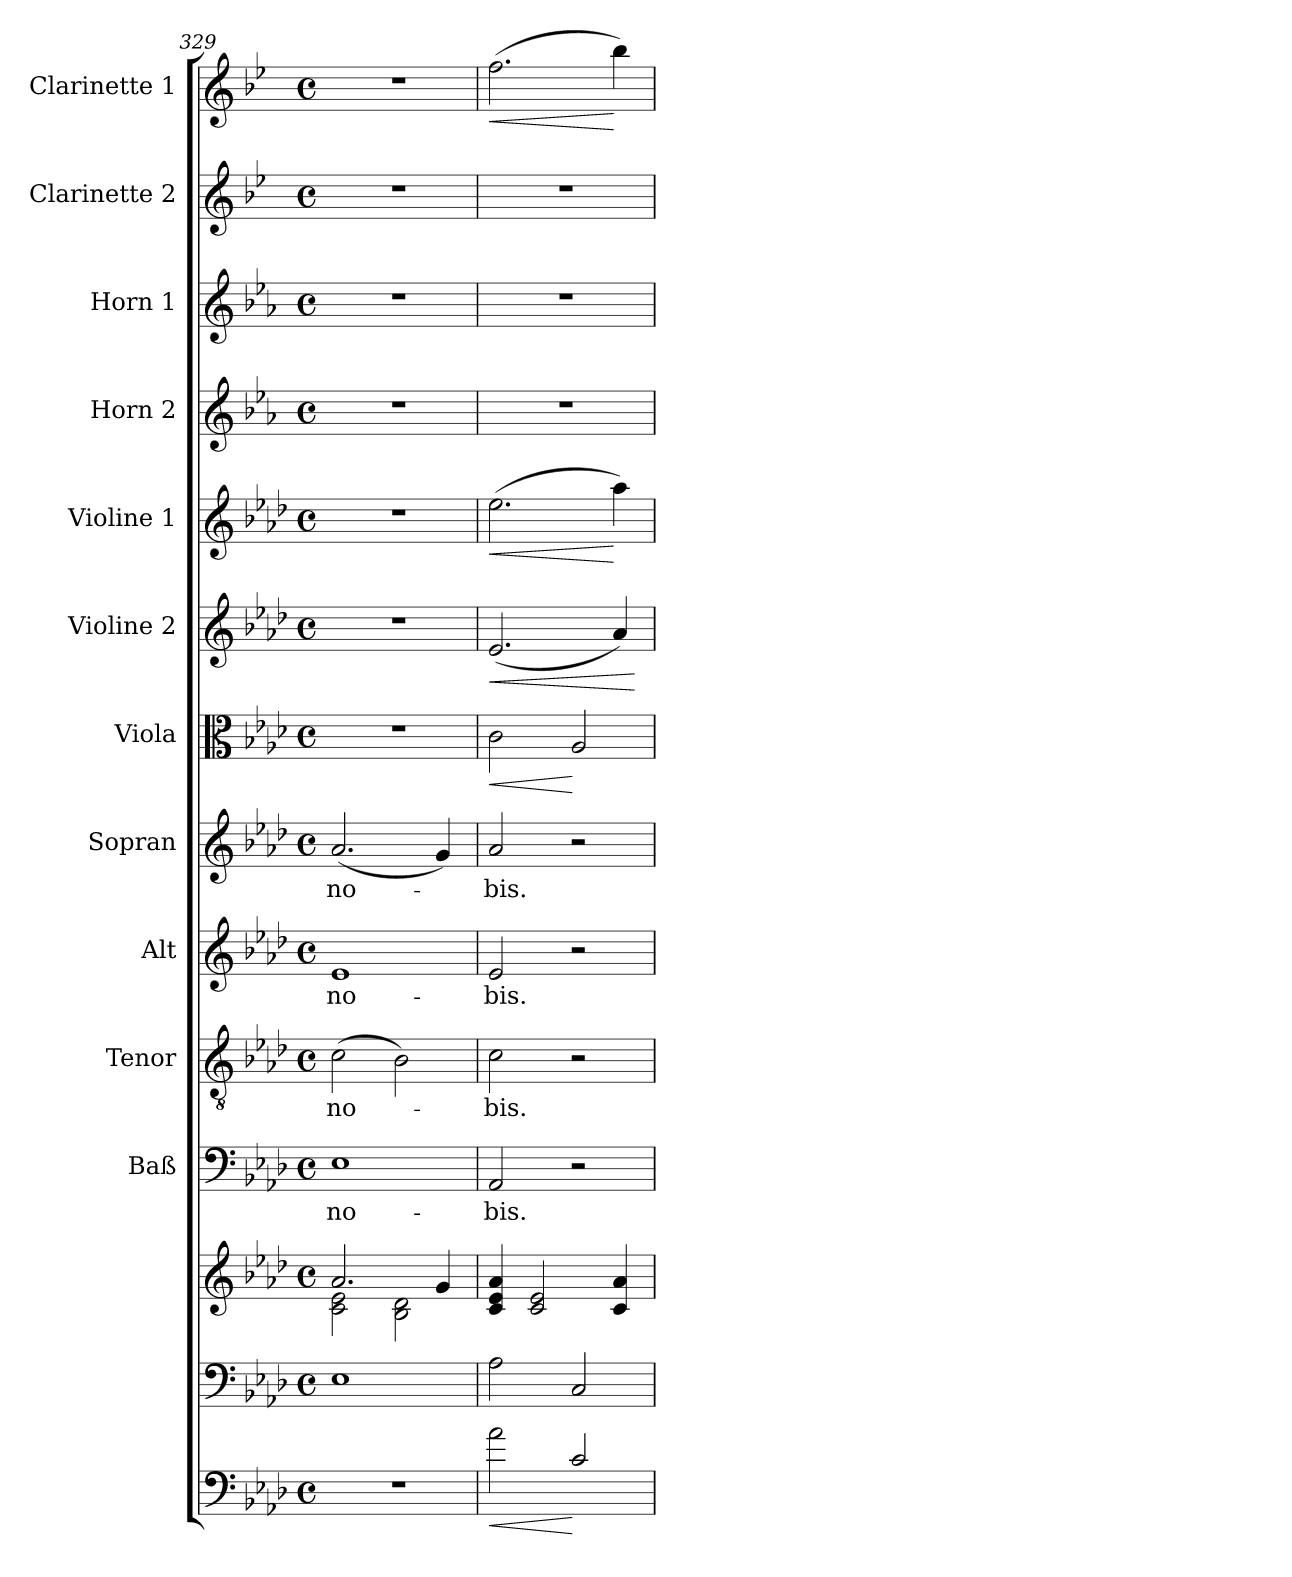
**kern	**dynam	**kern	**kern	**kern	**text	**kern	**text	**kern	**text	**kern	**text	**kern	**dynam	**kern	**dynam	**kern	**dynam	**kern	**kern	**kern	**kern	**dynam
*part13	*part13	*part12	*part12	*part11	*part11	*part10	*part10	*part9	*part9	*part8	*part8	*part7	*part7	*part6	*part6	*part5	*part5	*part4	*part3	*part2	*part1	*part1
*staff14	*staff14	*staff13	*staff12	*staff11	*staff11	*staff10	*staff10	*staff9	*staff9	*staff8	*staff8	*staff7	*staff7	*staff6	*staff6	*staff5	*staff5	*staff4	*staff3	*staff2	*staff1	*staff1
*	*	*	*	*I"Baß	*	*I"Tenor	*	*I"Alt	*	*I"Sopran	*	*I"Viola	*	*I"Violine 2	*	*I"Violine 1	*	*I"Horn 2	*I"Horn 1	*I"Clarinette 2	*I"Clarinette 1	*
*	*	*	*	*I'Baß	*	*I'Ten	*	*I'Alt	*	*I'Sop	*	*I'Vla.	*	*I'Vln. 2	*	*I'Vln. 1	*	*I'Hrn. 2	*I'Hrn. 1	*	*	*
*clefF4	*	*clefF4	*clefG2	*clefF4	*	*clefGv2	*	*clefG2	*	*clefG2	*	*clefC3	*	*clefG2	*	*clefG2	*	*clefG2	*clefG2	*clefG2	*clefG2	*
*ITrd7c12	*	*	*	*	*	*	*	*	*	*	*	*	*	*	*	*	*	*ITrd4c7	*ITrd4c7	*ITrd1c2	*ITrd1c2	*
*k[b-e-a-d-]	*	*k[b-e-a-d-]	*k[b-e-a-d-]	*k[b-e-a-d-]	*	*k[b-e-a-d-]	*	*k[b-e-a-d-]	*	*k[b-e-a-d-]	*	*k[b-e-a-d-]	*	*k[b-e-a-d-]	*	*k[b-e-a-d-]	*	*k[b-e-a-d-]	*k[b-e-a-d-]	*k[b-e-a-d-]	*k[b-e-a-d-]	*
*A-:	*	*A-:	*A-:	*A-:	*	*A-:	*	*A-:	*	*A-:	*	*A-:	*	*A-:	*	*A-:	*	*A-:	*A-:	*A-:	*A-:	*
*M4/4	*	*M4/4	*M4/4	*M4/4	*	*M4/4	*	*M4/4	*	*M4/4	*	*M4/4	*	*M4/4	*	*M4/4	*	*M4/4	*M4/4	*M4/4	*M4/4	*
*met(c)	*	*met(c)	*met(c)	*met(c)	*	*met(c)	*	*met(c)	*	*met(c)	*	*met(c)	*	*met(c)	*	*met(c)	*	*met(c)	*met(c)	*met(c)	*met(c)	*
=329	=329	=329	=329	=329	=329	=329	=329	=329	=329	=329	=329	=329	=329	=329	=329	=329	=329	=329	=329	=329	=329	=329
*	*	*	*^	*	*	*	*	*	*	*	*	*	*	*	*	*	*	*	*	*	*	*
!	!	!	!	!	!	!LO:LY:b	!	!LO:LY:b	!	!LO:LY:b	!	!LO:LY:b	!	!	!	!	!	!	!	!	!	!	!
1r	.	1E-	2.a-/	2c\ 2e-\	1E-	no-	(>2c\	no-	1e-	no-	(<2.a-/	no-	1r	.	1r	.	1r	.	1r	1r	1r	1r	.
.	.	.	.	2B-\ 2d-\	.	.	2B-\)	.	.	.	.	.	.	.	.	.	.	.	.	.	.	.	.
.	.	.	4g/	.	.	.	.	.	.	.	4g/)	.	.	.	.	.	.	.	.	.	.	.	.
*	*	*	*v	*v	*	*	*	*	*	*	*	*	*	*	*	*	*	*	*	*	*	*	*
=330	=330	=330	=330	=330	=330	=330	=330	=330	=330	=330	=330	=330	=330	=330	=330	=330	=330	=330	=330	=330	=330	=330
!	!LO:HP:b	!	!	!	!LO:LY:b	!	!LO:LY:b	!	!LO:LY:b	!	!LO:LY:b	!	!LO:HP:b	!	!LO:HP:b	!	!LO:HP:b	!	!	!	!	!LO:HP:b
2A-\	<	2A-\	4c/ 4e-/ 4a-/	2AA-/	-bis.	2c\	-bis.	2e-/	-bis.	2a-/	-bis.	2c\	<	(<2.e-/	<	(>2.ee-\	<	1r	1r	1r	(>2.ee-\	<
.	.	.	2c/ 2e-/	.	.	.	.	.	.	.	.	.	.	.	.	.	.	.	.	.	.	.
2C/	[	2C/	.	2r	.	2r	.	2r	.	2r	.	2A-/	[	.	.	.	.	.	.	.	.	.
.	.	.	4c/ 4a-/	.	.	.	.	.	.	.	.	.	.	4a-/)	.	4aa-\)	[	.	.	.	4aa-\)	[
.	.	.	.	.	.	.	.	.	.	.	.	.	.	.	[	.	.	.	.	.	.	.
=	=	=	=	=	=	=	=	=	=	=	=	=	=	=	=	=	=	=	=	=	=	=
*-	*-	*-	*-	*-	*-	*-	*-	*-	*-	*-	*-	*-	*-	*-	*-	*-	*-	*-	*-	*-	*-	*-
